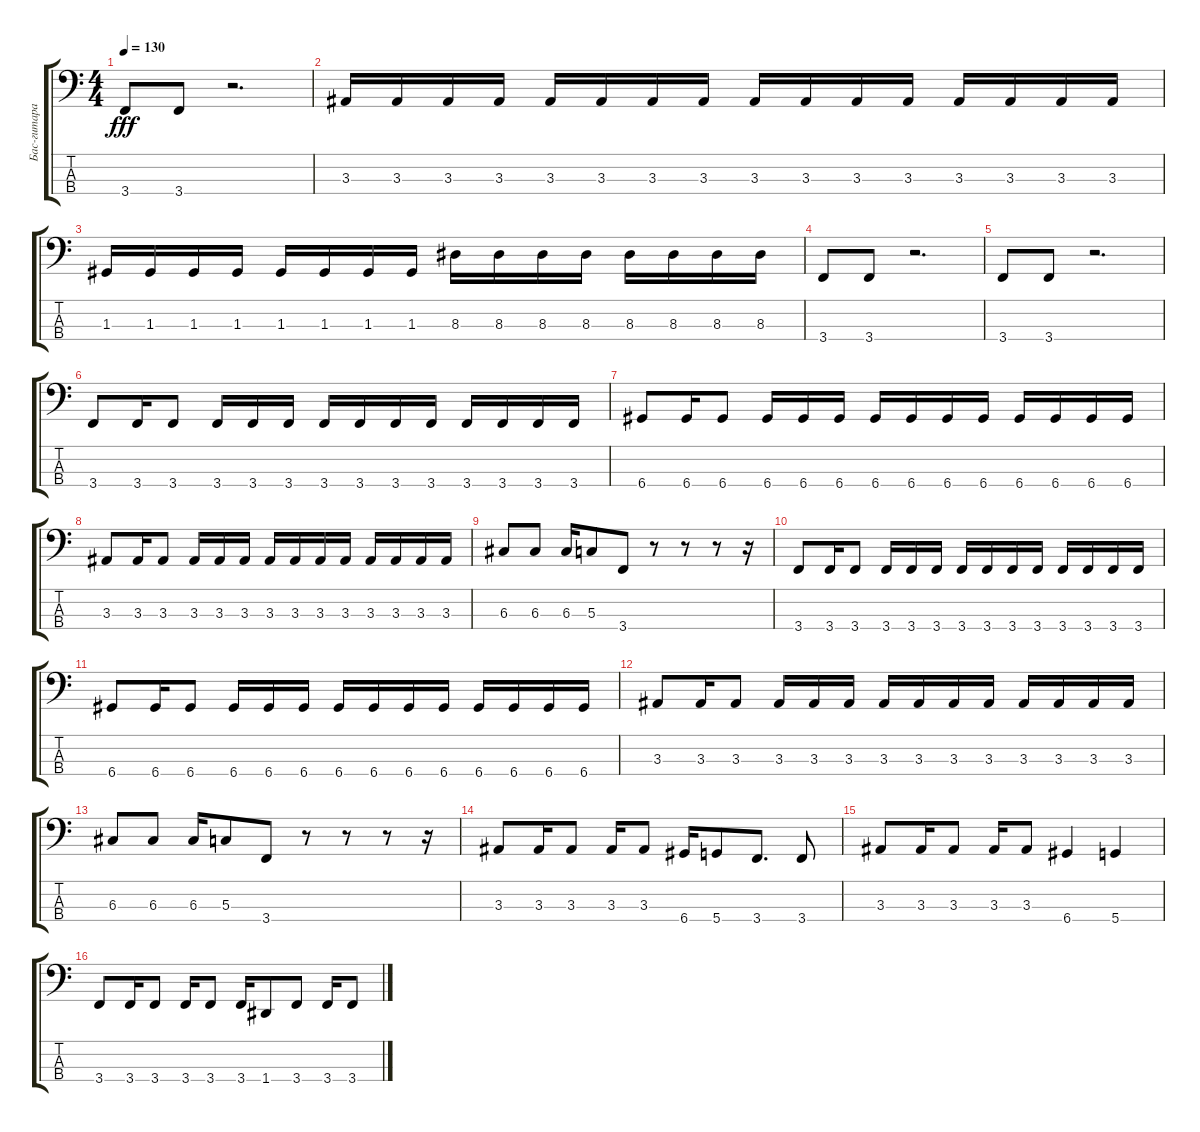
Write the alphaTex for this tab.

\track ("Бас-гитара" "Бас-гитара") {instrument electricbassfinger}
\staff {score tabs}
\tuning (F2 C2 G1 D1) {hide}
\ts (4 4)
\tempo 130
\clef f4
\ks c
3.4.8{dy fff} 3.4.8 r.2{d} |
3.3.16 3.3.16 3.3.16 3.3.16 3.3.16 3.3.16 3.3.16 3.3.16 3.3.16 3.3.16 3.3.16 3.3.16 3.3.16 3.3.16 3.3.16 3.3.16 |
1.3.16 1.3.16 1.3.16 1.3.16 1.3.16 1.3.16 1.3.16 1.3.16 8.3.16 8.3.16 8.3.16 8.3.16 8.3.16 8.3.16 8.3.16 8.3.16 |
3.4.8 3.4.8 r.2{d} |
3.4.8 3.4.8 r.2{d} |
3.4.8 3.4.16 3.4.8 3.4.16 3.4.16 3.4.16 3.4.16 3.4.16 3.4.16 3.4.16 3.4.16 3.4.16 3.4.16 3.4.16 |
6.4.8 6.4.16 6.4.8 6.4.16 6.4.16 6.4.16 6.4.16 6.4.16 6.4.16 6.4.16 6.4.16 6.4.16 6.4.16 6.4.16 |
3.3.8 3.3.16 3.3.8 3.3.16 3.3.16 3.3.16 3.3.16 3.3.16 3.3.16 3.3.16 3.3.16 3.3.16 3.3.16 3.3.16 |
6.3.8 6.3.8 6.3.16 5.3.8 3.4.8 r.8 r.8 r.8 r.16 |
3.4.8 3.4.16 3.4.8 3.4.16 3.4.16 3.4.16 3.4.16 3.4.16 3.4.16 3.4.16 3.4.16 3.4.16 3.4.16 3.4.16 |
6.4.8 6.4.16 6.4.8 6.4.16 6.4.16 6.4.16 6.4.16 6.4.16 6.4.16 6.4.16 6.4.16 6.4.16 6.4.16 6.4.16 |
3.3.8 3.3.16 3.3.8 3.3.16 3.3.16 3.3.16 3.3.16 3.3.16 3.3.16 3.3.16 3.3.16 3.3.16 3.3.16 3.3.16 |
6.3.8 6.3.8 6.3.16 5.3.8 3.4.8 r.8 r.8 r.8 r.16 |
3.3.8 3.3.16 3.3.8 3.3.16 3.3.8 6.4.16 5.4.8 3.4.8{d} 3.4.8 |
3.3.8 3.3.16 3.3.8 3.3.16 3.3.8 6.4.4 5.4.4 |
3.4.8 3.4.16 3.4.8 3.4.16 3.4.8 3.4.16 1.4.8 3.4.8 3.4.16 3.4.8
